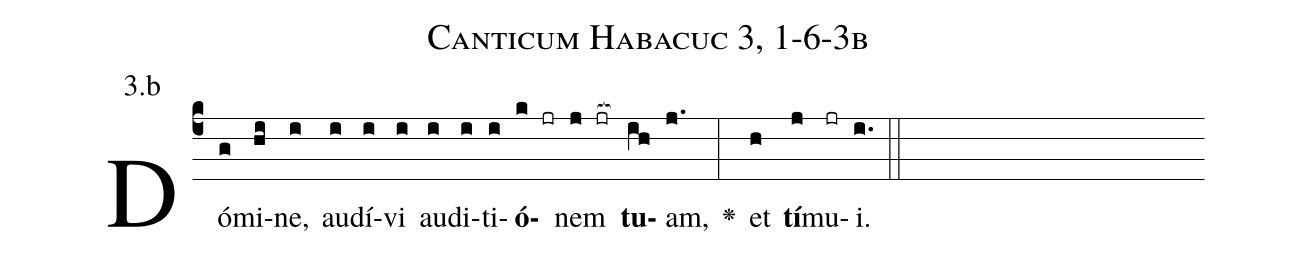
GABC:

name: Canticum Habacuc 3, 1-6-3b;
annotation: 3.b;
%%
(c4)Dó(g)mi(hi)ne,(i) au(i)dí(i)vi(i) au(i)di(i)ti(i)<b>ó</b>(k jr)nem(j jr[ocb:1{]) <b>tu</b>(ih[ocb:0}])am,(j.) <v>\greheightstar</v>(:) et(h) <b>tí</b>(j)mu(jr)i.(i.) (::)


%E(i) u(i) o(j) u(h) a(j) e.(i.) (::)
